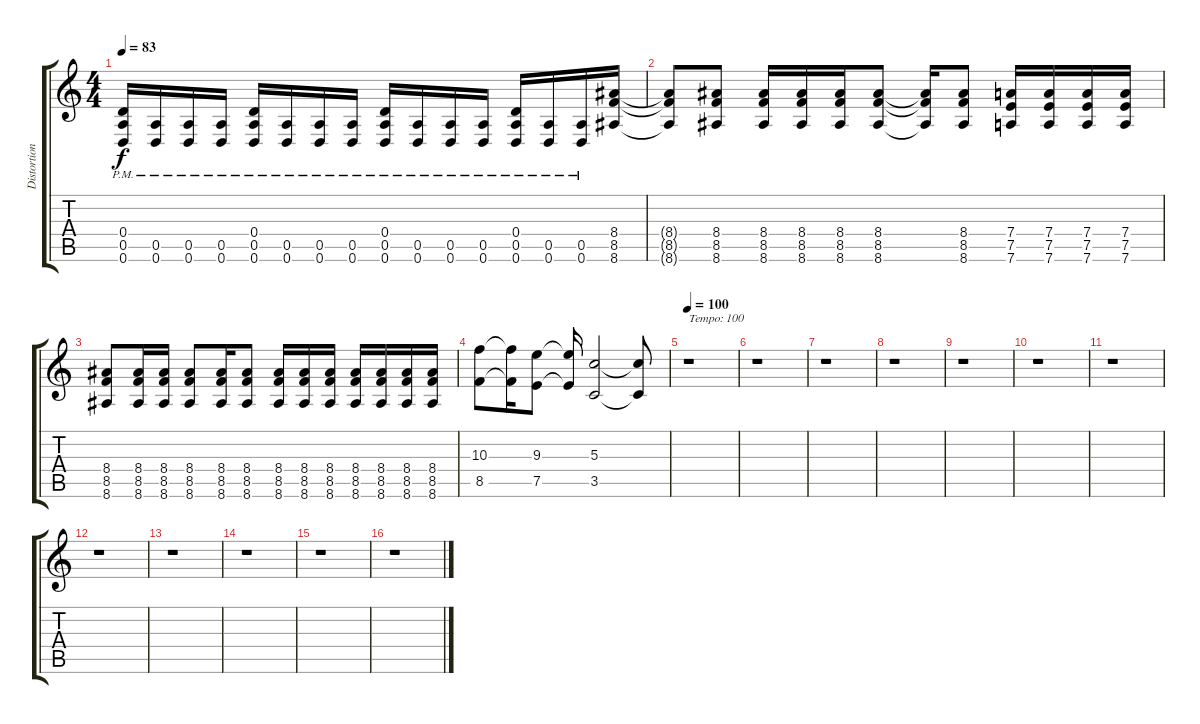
\track ("Distortion Guitar 1" "Distortion") {instrument distortionguitar}
\staff {score tabs}
\tuning (E4 B3 G3 D3 A2 D2) {hide}
\ts (4 4)
\tempo 83
\clef g2
\ks c
(0.4{pm} 0.5{pm} 0.6{pm}).16{dy f} (0.5{pm} 0.6{pm}).16 (0.5{pm} 0.6{pm}).16 (0.5{pm} 0.6{pm}).16 (0.4{pm} 0.5{pm} 0.6{pm}).16 (0.5{pm} 0.6{pm}).16 (0.5{pm} 0.6{pm}).16 (0.5{pm} 0.6{pm}).16 (0.4{pm} 0.5{pm} 0.6{pm}).16 (0.5{pm} 0.6{pm}).16 (0.5{pm} 0.6{pm}).16 (0.5{pm} 0.6{pm}).16 (0.4{pm} 0.5{pm} 0.6{pm}).16 (0.5{pm} 0.6{pm}).16 (0.5{pm} 0.6{pm}).16 (8.4 8.5 8.6).16 |
(8.4{t} 8.5{t} 8.6{t}).8 (8.4 8.5 8.6).8 (8.4 8.5 8.6).16 (8.4 8.5 8.6).16 (8.4 8.5 8.6).16 (8.4 8.5 8.6).8 (8.4{t} 8.5{t} 8.6{t}).16 (8.4 8.5 8.6).8 (7.4 7.5 7.6).16 (7.4 7.5 7.6).16 (7.4 7.5 7.6).16 (7.4 7.5 7.6).16 |
(8.4 8.5 8.6).8 (8.4 8.5 8.6).16 (8.4 8.5 8.6).16 (8.4 8.5 8.6).8 (8.4 8.5 8.6).16 (8.4 8.5 8.6).8 (8.4 8.5 8.6).16 (8.4 8.5 8.6).16 (8.4 8.5 8.6).16 (8.4 8.5 8.6).16 (8.4 8.5 8.6).16 (8.4 8.5 8.6).16 (8.4 8.5 8.6).16 |
(10.3 8.5).8 (10.3{t} 8.5{t}).16 (9.3 7.5).8 (9.3{t} 7.5{t}).16 (5.3 3.5).2 (5.3{t} 3.5{t}).8 |
\tempo 100
r.1{txt "Tempo: 100"} |
r.1 |
r.1 |
r.1 |
r.1 |
r.1 |
r.1 |
r.1 |
r.1 |
r.1 |
r.1 |
r.1
